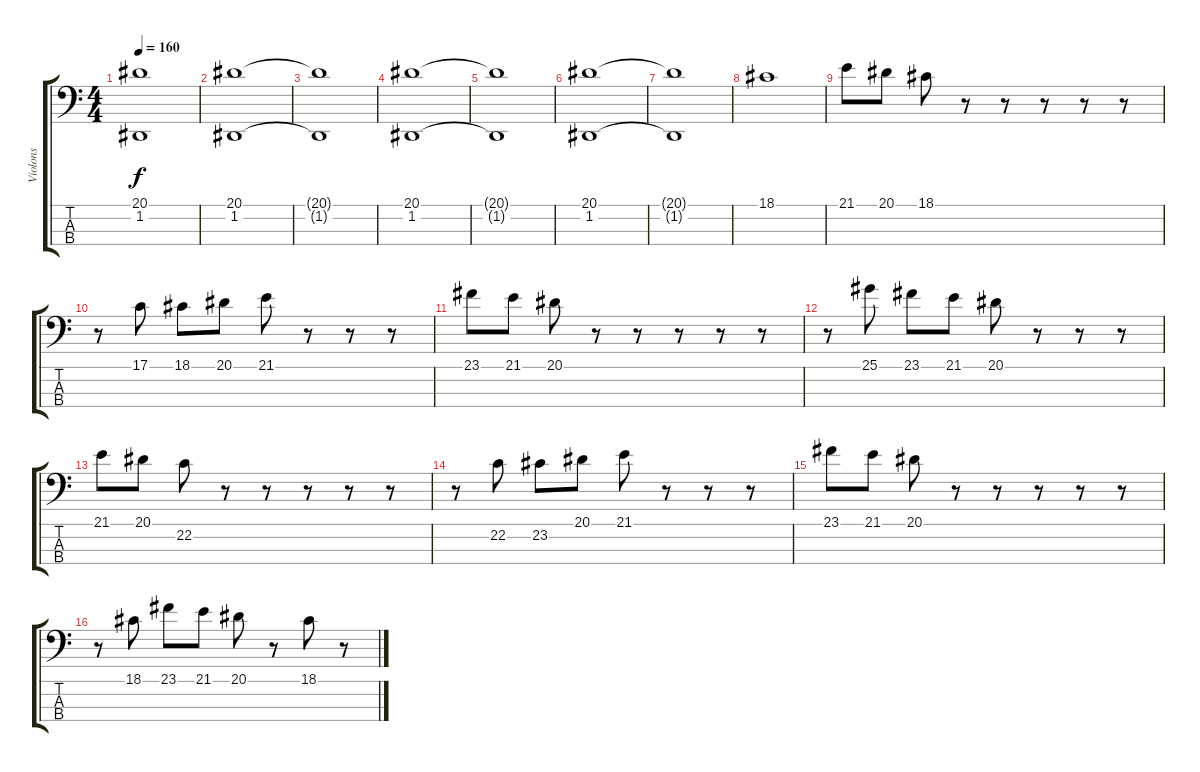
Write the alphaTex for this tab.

\track ("Violons" "Violons") {instrument stringensemble1}
\staff {score tabs}
\tuning (G2 D2 A1 E1) {hide}
\ts (4 4)
\tempo 160
\clef f4
\ks c
(20.1 1.2).1{dy f} |
(20.1 1.2).1 |
(20.1{t} 1.2{t}).1 |
(20.1 1.2).1 |
(20.1{t} 1.2{t}).1 |
(20.1 1.2).1 |
(20.1{t} 1.2{t}).1 |
18.1.1 |
21.1.8{volume 13} 20.1.8 18.1.8 r.8 r.8 r.8 r.8 r.8 |
r.8 17.1.8 18.1.8 20.1.8 21.1.8 r.8 r.8 r.8 |
23.1.8 21.1.8 20.1.8 r.8 r.8 r.8 r.8 r.8 |
r.8 25.1.8 23.1.8 21.1.8 20.1.8 r.8 r.8 r.8 |
21.1.8 20.1.8 22.2.8 r.8 r.8 r.8 r.8 r.8 |
r.8 22.2.8 23.2.8 20.1.8 21.1.8 r.8 r.8 r.8 |
23.1.8 21.1.8 20.1.8 r.8 r.8 r.8 r.8 r.8 |
r.8 18.1.8 23.1.8 21.1.8 20.1.8 r.8 18.1.8 r.8
